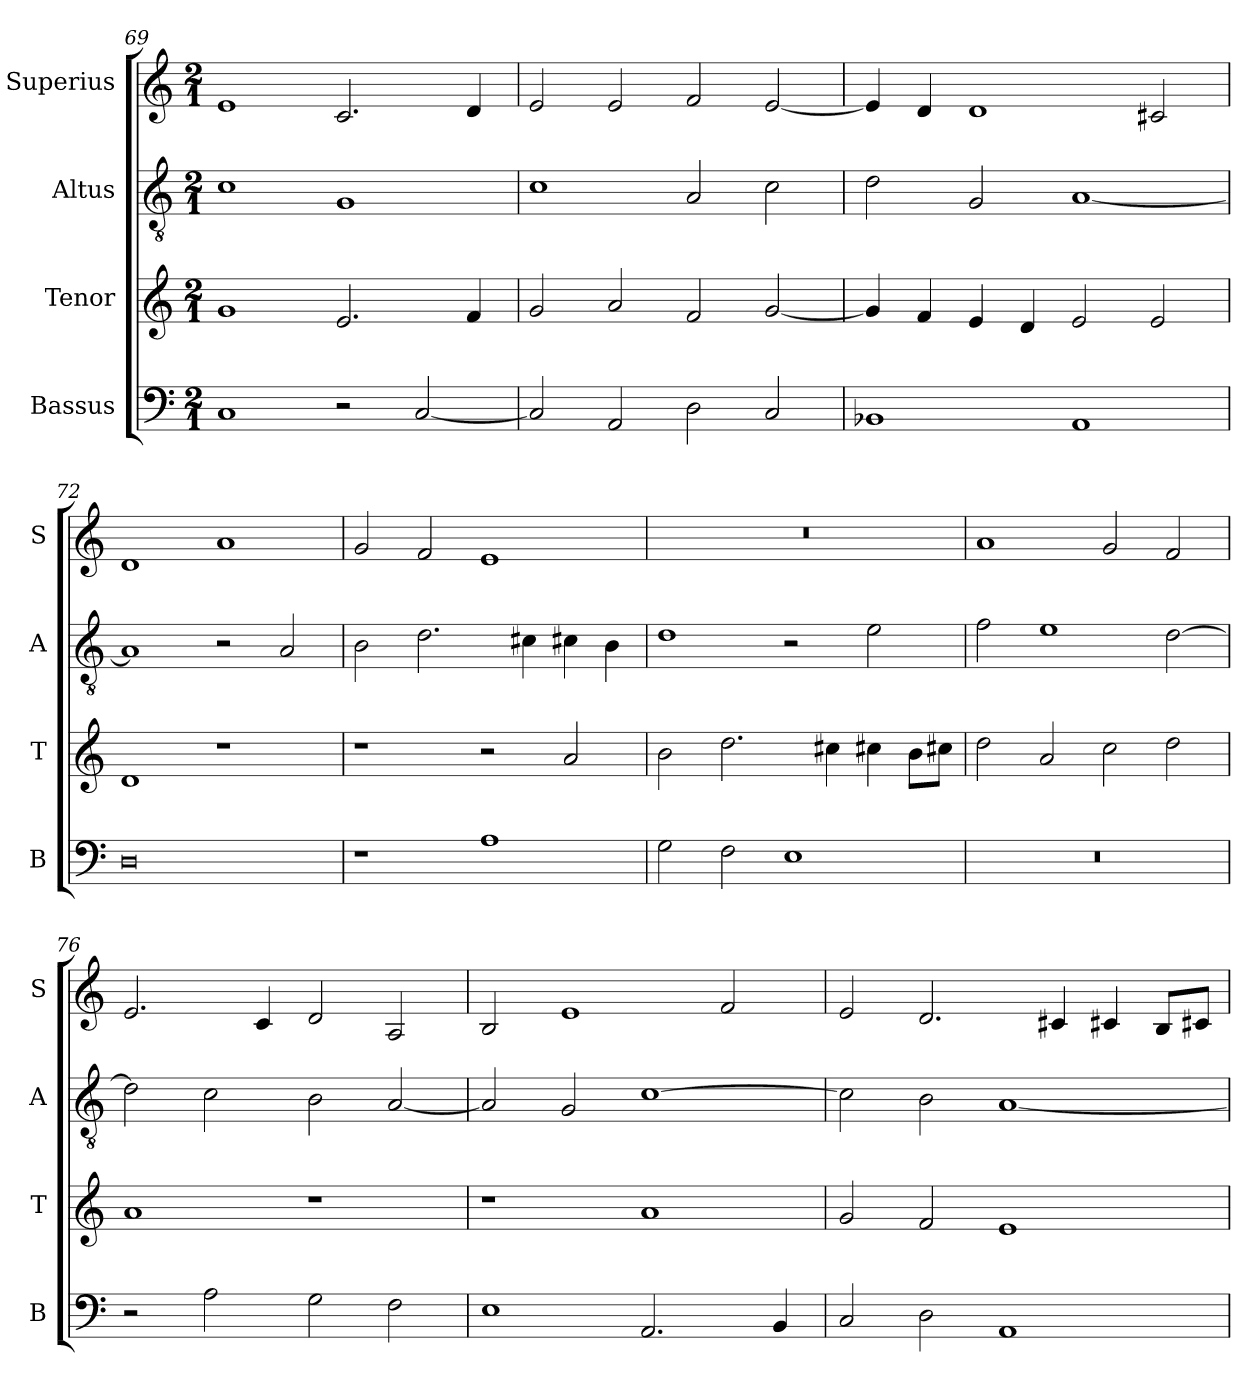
**kern	**kern	**kern	**kern
*part4	*part3	*part2	*part1
*staff4	*staff3	*staff2	*staff1
*I"Bassus	*I"Tenor	*I"Altus	*I"Superius
*I'B	*I'T	*I'A	*I'S
*clefF4	*clefG2	*clefGv2	*clefG2
*k[]	*k[]	*k[]	*k[]
*C:	*C:	*C:	*C:
*M2/1	*M2/1	*M2/1	*M2/1
=69	=69	=69	=69
1C	1g	1c	1e
2r	2.e	1G	2.c
[2C	.	.	.
.	4f	.	4d
=70	=70	=70	=70
2C]	2g	1c	2e
2AA	2a	.	2e
2D	2f	2A	2f
2C	[2g	2c	[2e
=71	=71	=71	=71
1BB-X	4g]	2d	4e]
.	4f	.	4d
.	4e	2G	1d
.	4d	.	.
1AA	2e	[1A	.
.	2e	.	2c#X
=72	=72	=72	=72
0D	1d	1A]	1d
.	1r	2r	1a
.	.	2A	.
=73	=73	=73	=73
1r	1r	2B	2g
.	.	2.d	2f
1A	2r	.	1e
.	.	4c#X	.
.	2a	4c#X	.
.	.	4B	.
=74	=74	=74	=74
2G	2b	1d	0r
2F	2.dd	.	.
1E	.	2r	.
.	4cc#X	.	.
.	4cc#X	2e	.
.	8b\L	.	.
.	8cc#X\J	.	.
=75	=75	=75	=75
0r	2dd	2f	1a
.	2a	1e	.
.	2cc	.	2g
.	2dd	[2d	2f
=76	=76	=76	=76
2r	1a	2d]	2.e
2A	.	2c	.
.	.	.	4c
2G	1r	2B	2d
2F	.	[2A	2A
=77	=77	=77	=77
1E	1r	2A]	2B
.	.	2G	1e
2.AA	1a	[1c	.
.	.	.	2f
4BB	.	.	.
=78	=78	=78	=78
2C	2g	2c]	2e
2D	2f	2B	2.d
1AA	1e	[1A	.
.	.	.	4c#X
.	.	.	4c#X
.	.	.	8B/L
.	.	.	8c#X/J
=	=	=	=
*-	*-	*-	*-
